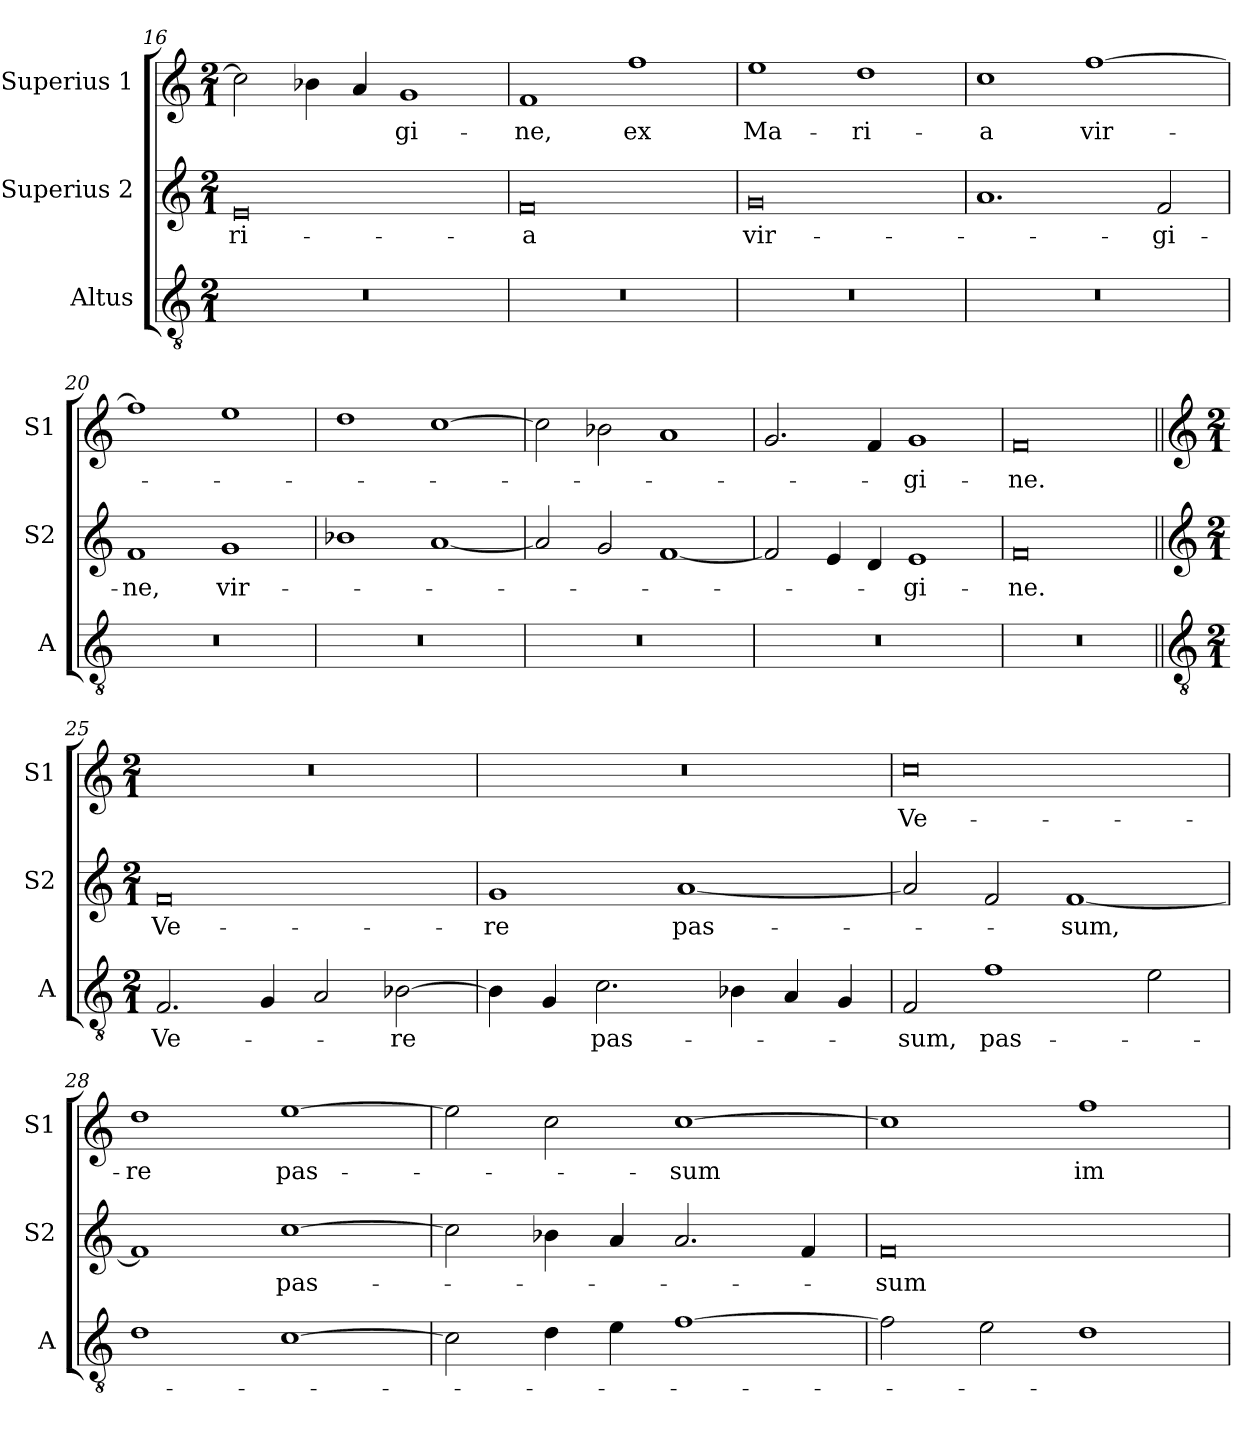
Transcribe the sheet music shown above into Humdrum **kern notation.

**kern	**text	**kern	**text	**kern	**text
*part3	*part3	*part2	*part2	*part1	*part1
*staff3	*staff3	*staff2	*staff2	*staff1	*staff1
*I"Altus	*	*I"Superius 2	*	*I"Superius 1	*
*I'A	*	*I'S2	*	*I'S1	*
*clefGv2	*	*clefG2	*	*clefG2	*
*k[]	*	*k[]	*	*k[]	*
*M2/1	*	*M2/1	*	*M2/1	*
=16	=16	=16	=16	=16	=16
0r	.	0e	-ri-	2cc\]	.
.	.	.	.	4b-X\	.
.	.	.	.	4a/	.
.	.	.	.	1g	-gi-
=17	=17	=17	=17	=17	=17
0r	.	0f	-a	1f	-ne,
.	.	.	.	1ff	ex
=18	=18	=18	=18	=18	=18
0r	.	0g	vir-	1ee	Ma-
.	.	.	.	1dd	-ri-
=19	=19	=19	=19	=19	=19
0r	.	1.a	.	1cc	-a
.	.	.	.	[1ff	vir-
.	.	2f/	-gi-	.	.
=20	=20	=20	=20	=20	=20
0r	.	1f	-ne,	1ff]	.
.	.	1g	vir-	1ee	.
=21	=21	=21	=21	=21	=21
0r	.	1b-X	.	1dd	.
.	.	[1a	.	[1cc	.
=22	=22	=22	=22	=22	=22
0r	.	2a/]	.	2cc\]	.
.	.	2g/	.	2b-X\	.
.	.	[1f	.	1a	.
=23	=23	=23	=23	=23	=23
0r	.	2f/]	.	2.g/	.
.	.	4e/	.	.	.
.	.	4d/	.	4f/	.
.	.	1e	-gi-	1g	-gi-
=24	=24	=24	=24	=24	=24
0r	.	0f/	-ne.	0f/	-ne.
!!LO:LB:g=z
=25||	=25||	=25||	=25||	=25||	=25||
*clefGv2	*	*clefG2	*	*clefG2	*
*k[]	*	*k[]	*	*k[]	*
*M2/1	*	*M2/1	*	*M2/1	*
2.F/	Ve-	0f	Ve-	0r	.
4G/	.	.	.	.	.
2A/	.	.	.	.	.
[2B-X\	-re	.	.	.	.
=26	=26	=26	=26	=26	=26
4B-\]	.	1g	-re	0r	.
4G/	.	.	.	.	.
2.c\	pas-	.	.	.	.
.	.	[1a	pas-	.	.
4B-X\	.	.	.	.	.
4A/	.	.	.	.	.
4G/	.	.	.	.	.
=27	=27	=27	=27	=27	=27
2F/	-sum,	2a/]	.	0cc	Ve-
1f	pas-	2f/	.	.	.
.	.	[1f	-sum,	.	.
2e\	.	.	.	.	.
=28	=28	=28	=28	=28	=28
1d	.	1f]	.	1dd	-re
[1c	.	[1cc	pas-	[1ee	pas-
=29	=29	=29	=29	=29	=29
2c\]	.	2cc\]	.	2ee\]	.
4d\	.	4b-X\	.	2cc\	.
4e\	.	4a/	.	.	.
[1f	.	2.a/	.	[1cc	-sum
.	.	4f/	.	.	.
=30	=30	=30	=30	=30	=30
2f\]	.	0f	-sum	1cc]	.
2e\	.	.	.	.	.
1d	.	.	.	1ff	im-
=	=	=	=	=	=
*-	*-	*-	*-	*-	*-
